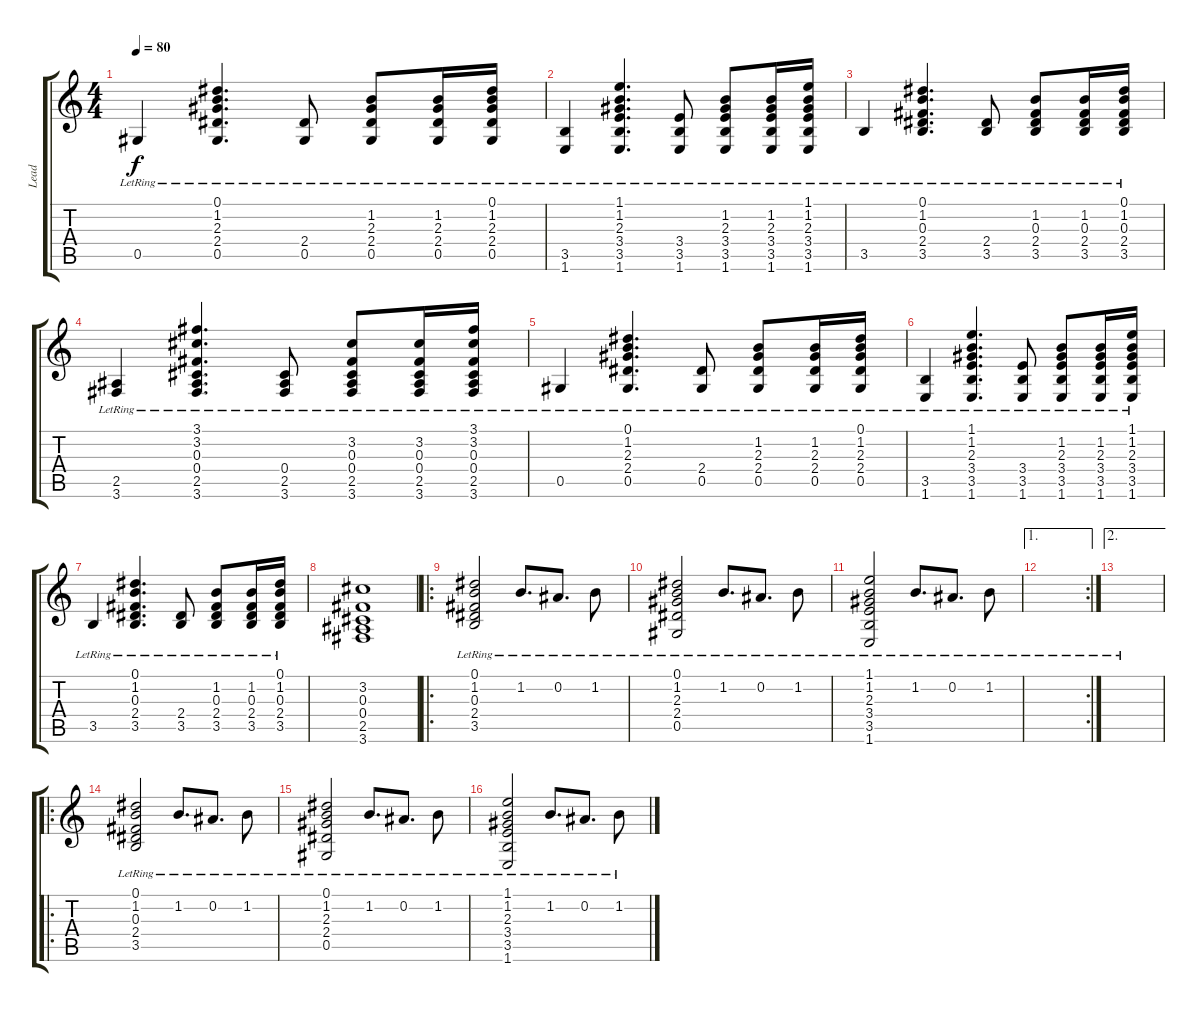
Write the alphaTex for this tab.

\track ("Lead" "Lead") {instrument acousticguitarsteel}
\staff {score tabs}
\tuning (Eb4 Bb3 Gb3 Db3 Ab2 Eb2) {hide}
\ts (4 4)
\tempo 80
\clef g2
\ks c
0.5{lr}.4{dy f} (0.1{lr} 1.2{lr} 2.3{lr} 2.4{lr} 0.5{lr}).4{d} (2.4{lr} 0.5{lr}).8 (1.2{lr} 2.3{lr} 2.4{lr} 0.5{lr}).8 (1.2{lr} 2.3{lr} 2.4{lr} 0.5{lr}).16 (0.1{lr} 1.2{lr} 2.3{lr} 2.4{lr} 0.5{lr}).16 |
(3.5{lr} 1.6).4 (1.1 1.2{lr} 2.3{lr} 3.4{lr} 3.5{lr} 1.6).4{d} (3.4{lr} 3.5{lr} 1.6).8 (1.2{lr} 2.3{lr} 3.4{lr} 3.5{lr} 1.6).8 (1.2{lr} 2.3{lr} 3.4{lr} 3.5{lr} 1.6).16 (1.1{lr} 1.2{lr} 2.3{lr} 3.4{lr} 3.5{lr} 1.6).16 |
3.5{lr}.4 (0.1 1.2{lr} 0.3{lr} 2.4{lr} 3.5{lr}).4{d} (2.4{lr} 3.5{lr}).8 (1.2{lr} 0.3{lr} 2.4{lr} 3.5{lr}).8 (1.2{lr} 0.3{lr} 2.4{lr} 3.5{lr}).16 (0.1{lr} 1.2{lr} 0.3{lr} 2.4{lr} 3.5{lr}).16 |
(2.5{lr} 3.6).4 (3.1 3.2{lr} 0.3{lr} 0.4{lr} 2.5{lr} 3.6).4{d} (0.4{lr} 2.5{lr} 3.6).8 (3.2{lr} 0.3{lr} 0.4{lr} 2.5{lr} 3.6).8 (3.2{lr} 0.3{lr} 0.4{lr} 2.5{lr} 3.6).16 (3.1{lr} 3.2{lr} 0.3{lr} 0.4{lr} 2.5{lr} 3.6).16 |
0.5{lr}.4 (0.1{lr} 1.2{lr} 2.3{lr} 2.4{lr} 0.5{lr}).4{d} (2.4{lr} 0.5{lr}).8 (1.2{lr} 2.3{lr} 2.4{lr} 0.5{lr}).8 (1.2{lr} 2.3{lr} 2.4{lr} 0.5{lr}).16 (0.1{lr} 1.2{lr} 2.3{lr} 2.4{lr} 0.5{lr}).16 |
(3.5{lr} 1.6).4 (1.1 1.2{lr} 2.3{lr} 3.4{lr} 3.5{lr} 1.6).4{d} (3.4{lr} 3.5{lr} 1.6).8 (1.2{lr} 2.3{lr} 3.4{lr} 3.5{lr} 1.6).8 (1.2{lr} 2.3{lr} 3.4{lr} 3.5{lr} 1.6).16 (1.1{lr} 1.2{lr} 2.3{lr} 3.4{lr} 3.5{lr} 1.6).16 |
3.5{lr}.4 (0.1 1.2{lr} 0.3{lr} 2.4{lr} 3.5{lr}).4{d} (2.4{lr} 3.5{lr}).8 (1.2{lr} 0.3{lr} 2.4{lr} 3.5{lr}).8 (1.2{lr} 0.3{lr} 2.4{lr} 3.5{lr}).16 (0.1{lr} 1.2{lr} 0.3{lr} 2.4{lr} 3.5{lr}).16 |
(3.2 0.3 0.4 2.5 3.6).1 |
\ro
(0.1{lr} 1.2{lr} 0.3{lr} 2.4{lr} 3.5{lr}).2 1.2{lr}.8{d} 0.2{lr}.8{d} 1.2{lr}.8 |
(0.1{lr} 1.2{lr} 2.3{lr} 2.4{lr} 0.5{lr}).2 1.2{lr}.8{d} 0.2{lr}.8{d} 1.2{lr}.8 |
(1.1{lr} 1.2{lr} 2.3{lr} 3.4{lr} 3.5{lr} 1.6{lr}).2 1.2{lr}.8{d} 0.2{lr}.8{d} 1.2{lr}.8 |
\ae 1
\rc 2
|
\ae 2
|
\ro
(0.1{lr} 1.2{lr} 0.3{lr} 2.4{lr} 3.5{lr}).2 1.2{lr}.8{d} 0.2{lr}.8{d} 1.2{lr}.8 |
(0.1{lr} 1.2{lr} 2.3{lr} 2.4{lr} 0.5{lr}).2 1.2{lr}.8{d} 0.2{lr}.8{d} 1.2{lr}.8 |
(1.1{lr} 1.2{lr} 2.3{lr} 3.4{lr} 3.5{lr} 1.6{lr}).2 1.2{lr}.8{d} 0.2{lr}.8{d} 1.2{lr}.8
